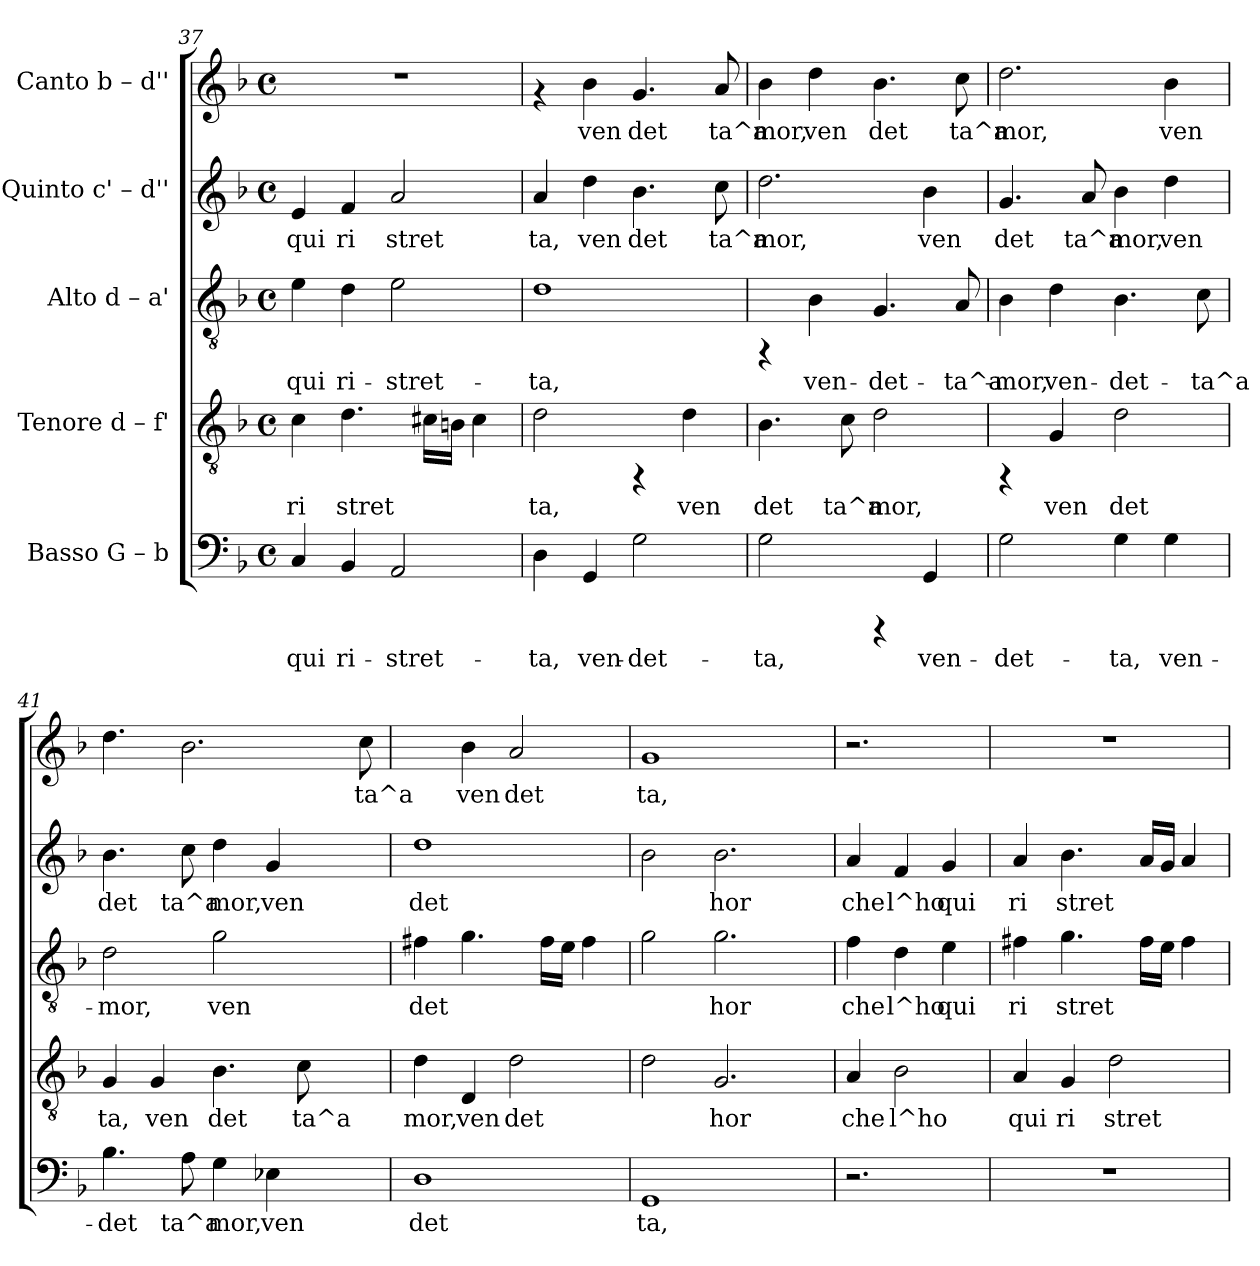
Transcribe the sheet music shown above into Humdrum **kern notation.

**kern	**text	**kern	**text	**kern	**text	**kern	**text	**kern	**text
*part5	*part5	*part4	*part4	*part3	*part3	*part2	*part2	*part1	*part1
*staff5	*staff5	*staff4	*staff4	*staff3	*staff3	*staff2	*staff2	*staff1	*staff1
*I"Basso  G – b	*	*I"Tenore  d – f'	*	*I"Alto  d – a'	*	*I"Quinto  c' – d''	*	*I"Canto  b – d''	*
!!LO:PB:g=z
*clefF4	*	*clefGv2	*	*clefGv2	*	*clefG2	*	*clefG2	*
*k[b-]	*	*k[b-]	*	*k[b-]	*	*k[b-]	*	*k[b-]	*
*F:	*	*F:	*	*F:	*	*F:	*	*F:	*
*M4/4	*	*M4/4	*	*M4/4	*	*M4/4	*	*M4/4	*
*met(c)	*	*met(c)	*	*met(c)	*	*met(c)	*	*met(c)	*
=37	=37	=37	=37	=37	=37	=37	=37	=37	=37
!	!LO:LY:b:cj	!	!LO:LY:b:rj	!	!LO:LY:b:rj	!	!LO:LY:b:rj	!	!
4C/	qui	4c\	ri	4e\	qui	4e/	qui	1r	.
!	!LO:LY:b:cj	!	!LO:LY:b:rj	!	!LO:LY:b:rj	!	!LO:LY:b:rj	!	!
4BB-/	ri-	4.d\	stret	4d\	ri-	4f/	ri	.	.
!	!LO:LY:b:cj	!	!	!	!LO:LY:b:rj	!	!LO:LY:b:rj	!	!
2AA/	-stret-	.	.	2e\	-stret-	2a/	stret	.	.
!	!	!	!LO:LY:b:rj	!	!	!	!	!	!
.	.	16c#X\L	.	.	.	.	.	.	.
!	!	!	!LO:LY:b:rj	!	!	!	!	!	!
.	.	16Bn\J	.	.	.	.	.	.	.
!	!	!	!LO:LY:b:rj	!	!	!	!	!	!
.	.	4c#\	.	.	.	.	.	.	.
=38	=38	=38	=38	=38	=38	=38	=38	=38	=38
!	!LO:LY:b:cj	!	!LO:LY:b:rj	!	!LO:LY:b:rj	!	!LO:LY:b:rj	!	!
4D\	-ta,	2d\	ta,	1d	-ta,	4a/	ta,	4rf	.
!	!LO:LY:b:cj	!	!	!	!	!	!LO:LY:b:rj	!	!LO:LY:b:cj
4GG/	ven-	.	.	.	.	4dd\	ven	4b-\	ven
!	!LO:LY:b:cj	!	!	!	!	!	!LO:LY:b:rj	!	!LO:LY:b:cj
2G\	-det-	4rFF	.	.	.	4.b-\	det	4.g/	det
!	!	!	!LO:LY:b:rj	!	!	!	!	!	!
.	.	4d\	ven	.	.	.	.	.	.
!	!	!	!	!	!	!	!LO:LY:b:rj	!	!LO:LY:b:cj
.	.	.	.	.	.	8cc\	ta^a	8a/	ta^a
=39	=39	=39	=39	=39	=39	=39	=39	=39	=39
!	!LO:LY:b:cj	!	!LO:LY:b:rj	!	!	!	!LO:LY:b:rj	!	!LO:LY:b:cj
2G\	-ta,	4.B-\	det	4rFF	.	2.dd\	mor,	4b-\	mor,
!	!	!	!	!	!LO:LY:b:rj	!	!	!	!LO:LY:b:cj
.	.	.	.	4B-\	ven-	.	.	4dd\	ven
!	!	!	!LO:LY:b:rj	!	!	!	!	!	!
.	.	8c\	ta^a	.	.	.	.	.	.
!	!	!	!LO:LY:b:rj	!	!LO:LY:b:rj	!	!	!	!LO:LY:b:cj
4rCCC	.	2d\	mor,	4.G/	-det-	.	.	4.b-\	det
!	!LO:LY:b:cj	!	!	!	!	!	!LO:LY:b:rj	!	!
4GG/	ven-	.	.	.	.	4b-\	ven	.	.
!	!	!	!	!	!LO:LY:b:rj	!	!	!	!LO:LY:b:cj
.	.	.	.	8A/	-ta^a-	.	.	8cc\	ta^a
=40	=40	=40	=40	=40	=40	=40	=40	=40	=40
!	!LO:LY:b:cj	!	!	!	!LO:LY:b:rj	!	!LO:LY:b:rj	!	!LO:LY:b:cj
2G\	-det-	4rFF	.	4B-\	-mor,	4.g/	det	2.dd\	mor,
!	!	!	!LO:LY:b:rj	!	!LO:LY:b:rj	!	!	!	!
.	.	4G/	ven	4d\	ven-	.	.	.	.
!	!	!	!	!	!	!	!LO:LY:b:rj	!	!
.	.	.	.	.	.	8a/	ta^a	.	.
!	!LO:LY:b:cj	!	!LO:LY:b:rj	!	!LO:LY:b:rj	!	!LO:LY:b:rj	!	!
4G\	-ta,	2d\	det	4.B-\	-det-	4b-\	mor,	.	.
!	!LO:LY:b:cj	!	!	!	!	!	!LO:LY:b:rj	!	!LO:LY:b:cj
4G\	ven-	.	.	.	.	4dd\	ven	4b-\	ven
!	!	!	!	!	!LO:LY:b:rj	!	!	!	!
.	.	.	.	8c\	-ta^a-	.	.	.	.
!!LO:PB:g=z
=41	=41	=41	=41	=41	=41	=41	=41	=41	=41
!	!LO:LY:b:cj	!	!LO:LY:b:rj	!	!LO:LY:b:rj	!	!LO:LY:b:rj	!	!
4.B-\	-det	4G/	ta,	2d\	-mor,	4.b-\	det	4.dd\	.
!	!	!	!LO:LY:b:rj	!	!	!	!	!	!
.	.	4G/	ven	.	.	.	.	.	.
!	!LO:LY:b:cj	!	!	!	!	!	!LO:LY:b:rj	!	!
8A\	ta^a	.	.	.	.	8cc\	ta^a	2.b-\	.
!	!LO:LY:b:cj	!	!LO:LY:b:rj	!	!LO:LY:b:rj	!	!LO:LY:b:rj	!	!
4G\	mor,	4.B-\	det	2g\	ven	4dd\	mor,	.	.
!	!LO:LY:b:cj	!	!	!	!	!	!LO:LY:b:rj	!	!
4E-X\	ven	.	.	.	.	4g/	ven	.	.
!	!	!	!LO:LY:b:rj	!	!	!	!	!	!
.	.	8c\	ta^a	.	.	.	.	.	.
4ryy	.	4ryy	.	4ryy	.	4ryy	.	.	.
!	!	!	!	!	!	!	!	!	!LO:LY:b:cj
.	.	.	.	.	.	.	.	8cc\	ta^a
=42	=42	=42	=42	=42	=42	=42	=42	=42	=42
!	!LO:LY:b:cj	!	!LO:LY:b:rj	!	!LO:LY:b:rj	!	!LO:LY:b:rj	!	!
1D	det	4d\	mor,	4f#X\	det	1dd	det	4ryy	.
!	!	!	!LO:LY:b:rj	!	!LO:LY:b:rj	!	!	!	!LO:LY:b:cj
.	.	4D/	ven	4.g\	.	.	.	4b-\	ven
!	!	!	!LO:LY:b:rj	!	!	!	!	!	!LO:LY:b:cj
.	.	2d\	det	.	.	.	.	2a/	det
!	!	!	!	!	!LO:LY:b:rj	!	!	!	!
.	.	.	.	16f#\L	.	.	.	.	.
!	!	!	!	!	!LO:LY:b:rj	!	!	!	!
.	.	.	.	16e\J	.	.	.	.	.
!	!	!	!	!	!LO:LY:b:rj	!	!	!	!
.	.	.	.	4f#\	.	.	.	.	.
=43	=43	=43	=43	=43	=43	=43	=43	=43	=43
!	!LO:LY:b:cj	!	!	!	!	!	!	!	!LO:LY:b:cj
1GG	ta,	2d\	.	2g\	.	2b-\	.	1g	ta,
!	!	!	!LO:LY:b:rj	!	!LO:LY:b:rj	!	!LO:LY:b:rj	!	!
.	.	2.G/	hor	2.g\	hor	2.b-\	hor	.	.
4ryy	.	.	.	.	.	.	.	4ryy	.
=44	=44	=44	=44	=44	=44	=44	=44	=44	=44
!	!	!	!LO:LY:b:rj	!	!LO:LY:b:rj	!	!LO:LY:b:rj	!	!
2.r	.	4A/	che	4f\	che	4a/	che	2.r	.
!	!	!	!LO:LY:b:rj	!	!LO:LY:b:rj	!	!LO:LY:b:rj	!	!
.	.	2B-\	l^ho	4d\	l^ho	4f/	l^ho	.	.
!	!	!	!	!	!LO:LY:b:rj	!	!LO:LY:b:rj	!	!
.	.	.	.	4e\	qui	4g/	qui	.	.
=45	=45	=45	=45	=45	=45	=45	=45	=45	=45
!	!	!	!LO:LY:b:rj	!	!LO:LY:b:rj	!	!LO:LY:b:rj	!	!
1r	.	4A/	qui	4f#X\	ri	4a/	ri	1r	.
!	!	!	!LO:LY:b:rj	!	!LO:LY:b:rj	!	!LO:LY:b:rj	!	!
.	.	4G/	ri	4.g\	stret	4.b-\	stret	.	.
!	!	!	!LO:LY:b:rj	!	!	!	!	!	!
.	.	2d\	stret	.	.	.	.	.	.
!	!	!	!	!	!LO:LY:b:rj	!	!LO:LY:b:rj	!	!
.	.	.	.	16f#\L	.	16a/L	.	.	.
!	!	!	!	!	!LO:LY:b:rj	!	!LO:LY:b:rj	!	!
.	.	.	.	16e\J	.	16g/J	.	.	.
!	!	!	!	!	!LO:LY:b:rj	!	!LO:LY:b:rj	!	!
.	.	.	.	4f#\	.	4a/	.	.	.
=	=	=	=	=	=	=	=	=	=
*-	*-	*-	*-	*-	*-	*-	*-	*-	*-
